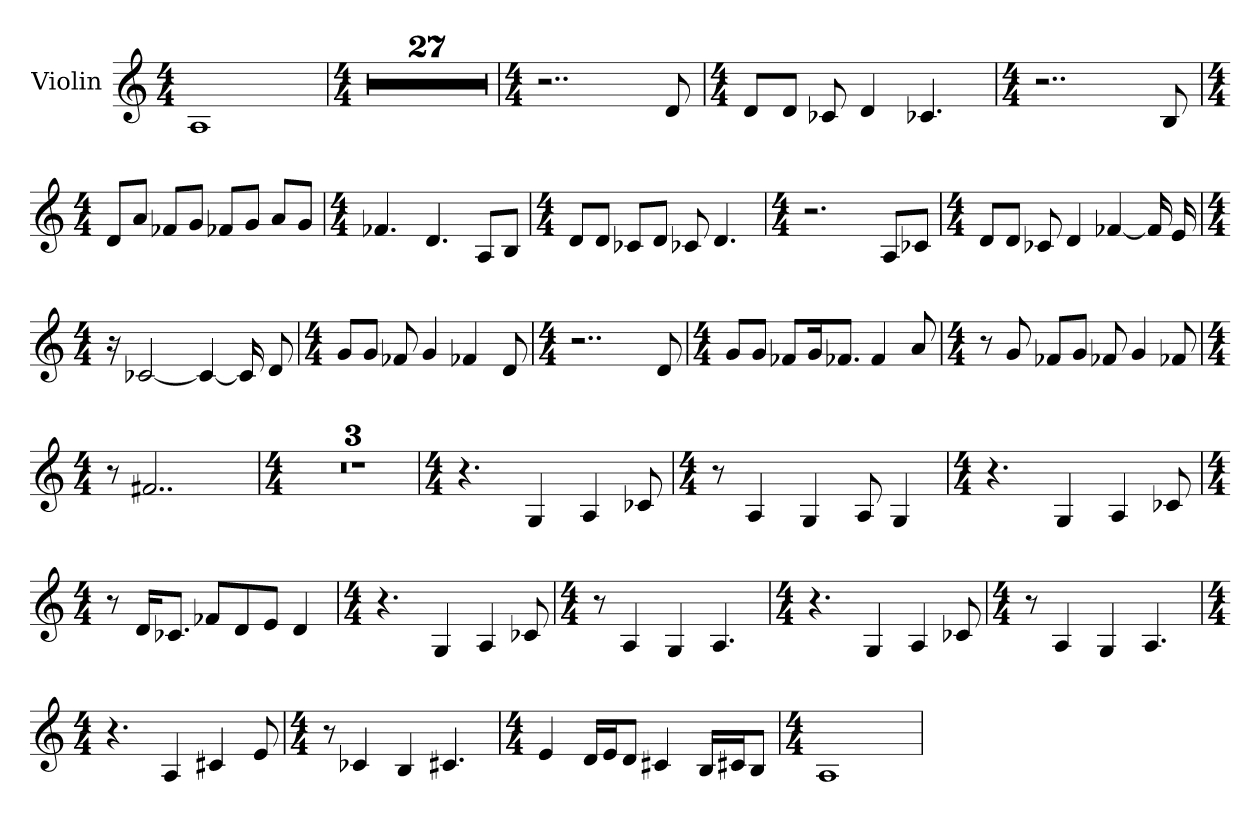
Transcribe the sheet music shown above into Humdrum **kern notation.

**kern
*part1
*staff1
*I"Violin
*I'Vln
*M4/4
=
1A
=
*M4/4
1r
=
*M4/4
1r
=
*M4/4
1r
=
*M4/4
1r
=
*M4/4
1r
=
*M4/4
1r
=
*M4/4
1r
=
*M4/4
1r
=
*M4/4
1r
=
*M4/4
1r
=
*M4/4
1r
=
*M4/4
1r
=
*M4/4
1r
=
*M4/4
1r
=
*M4/4
1r
=
*M4/4
1r
=
*M4/4
1r
=
*M4/4
1r
=
*M4/4
1r
=
*M4/4
1r
=
*M4/4
1r
=
*M4/4
1r
=
*M4/4
1r
=
*M4/4
1r
=
*M4/4
1r
=
*M4/4
1r
=
*M4/4
1r
=
*M4/4
2..r
8d
=
*M4/4
8dL
8dJ
8c-X
4d
4.c-X
=
*M4/4
2..r
8B
=
*M4/4
8dL
8aJ
8f-XL
8gJ
8f-XL
8gJ
8aL
8gJ
=
*M4/4
4.f-X
4.d
8AL
8BJ
=
*M4/4
8dL
8dJ
8c-XL
8dJ
8c-X
4.d
=
*M4/4
2.r
8AL
8c-XJ
=
*M4/4
8dL
8dJ
8c-X
4d
[4f-X
16f-]
16e
=
*M4/4
16r
[2c-X
4c-_
16c-]
8d
=
*M4/4
8gL
8gJ
8f-X
4g
4f-X
8d
=
*M4/4
2..r
8d
=
*M4/4
8gL
8gJ
8f-XL
16gK
8.f-XJ
4f-
8a
=
*M4/4
8r
8g
8f-XL
8gJ
8f-X
4g
8f-X
=
*M4/4
8r
2..f#X
=
*M4/4
1r
=
*M4/4
1r
=
*M4/4
1r
=
*M4/4
4.r
4G
4A
8c-X
=
*M4/4
8r
4A
4G
8A
4G
=
*M4/4
4.r
4G
4A
8c-X
=
*M4/4
8r
16dKL
8.c-XJ
8f-XL
8d
8eJ
4d
=
*M4/4
4.r
4G
4A
8c-X
=
*M4/4
8r
4A
4G
4.A
=
*M4/4
4.r
4G
4A
8c-X
=
*M4/4
8r
4A
4G
4.A
=
*M4/4
4.r
4A
4c#X
8e
=
*M4/4
8r
4c-X
4B
4.c#X
=
*M4/4
4e
16dLL
16eJ
8dJ
4c#X
16BLL
16c#XJ
8BJ
=
*M4/4
1A
=
*-
